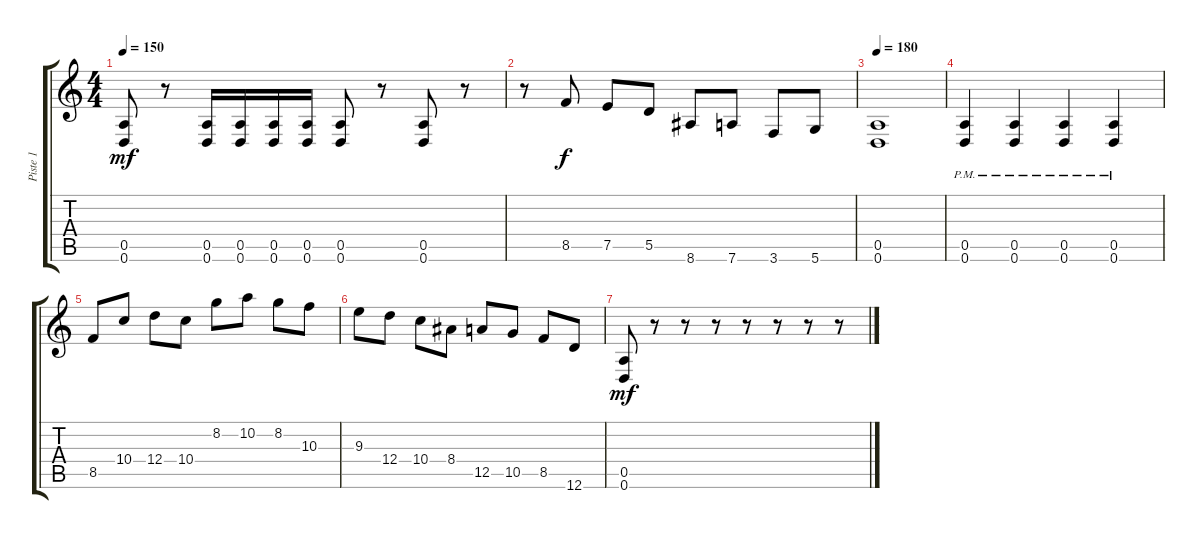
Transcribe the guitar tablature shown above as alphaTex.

\track ("Piste 1" "Piste 1") {instrument distortionguitar}
\staff {score tabs}
\tuning (E4 B3 G3 D3 A2 D2) {hide}
\ts (4 4)
\tempo 150
\clef g2
\ks c
(0.5 0.6).8{dy mf} r.8 (0.5 0.6).16 (0.5 0.6).16 (0.5 0.6).16 (0.5 0.6).16 (0.5 0.6).8 r.8 (0.5 0.6).8 r.8 |
r.8 8.5.8{dy f} 7.5.8 5.5.8 8.6.8 7.6.8 3.6.8 5.6.8 |
\tempo 180
(0.5 0.6).1 |
(0.5{pm} 0.6).4 (0.5{pm} 0.6).4 (0.5{pm} 0.6).4 (0.5 0.6{pm}).4 |
8.5.8 10.4.8 12.4.8 10.4.8 8.2.8 10.2.8 8.2.8 10.3.8 |
9.3.8 12.4.8 10.4.8 8.4.8 12.5.8 10.5.8 8.5.8 12.6.8 |
(0.5 0.6).8{dy mf} r.8 r.8 r.8 r.8 r.8 r.8 r.8
